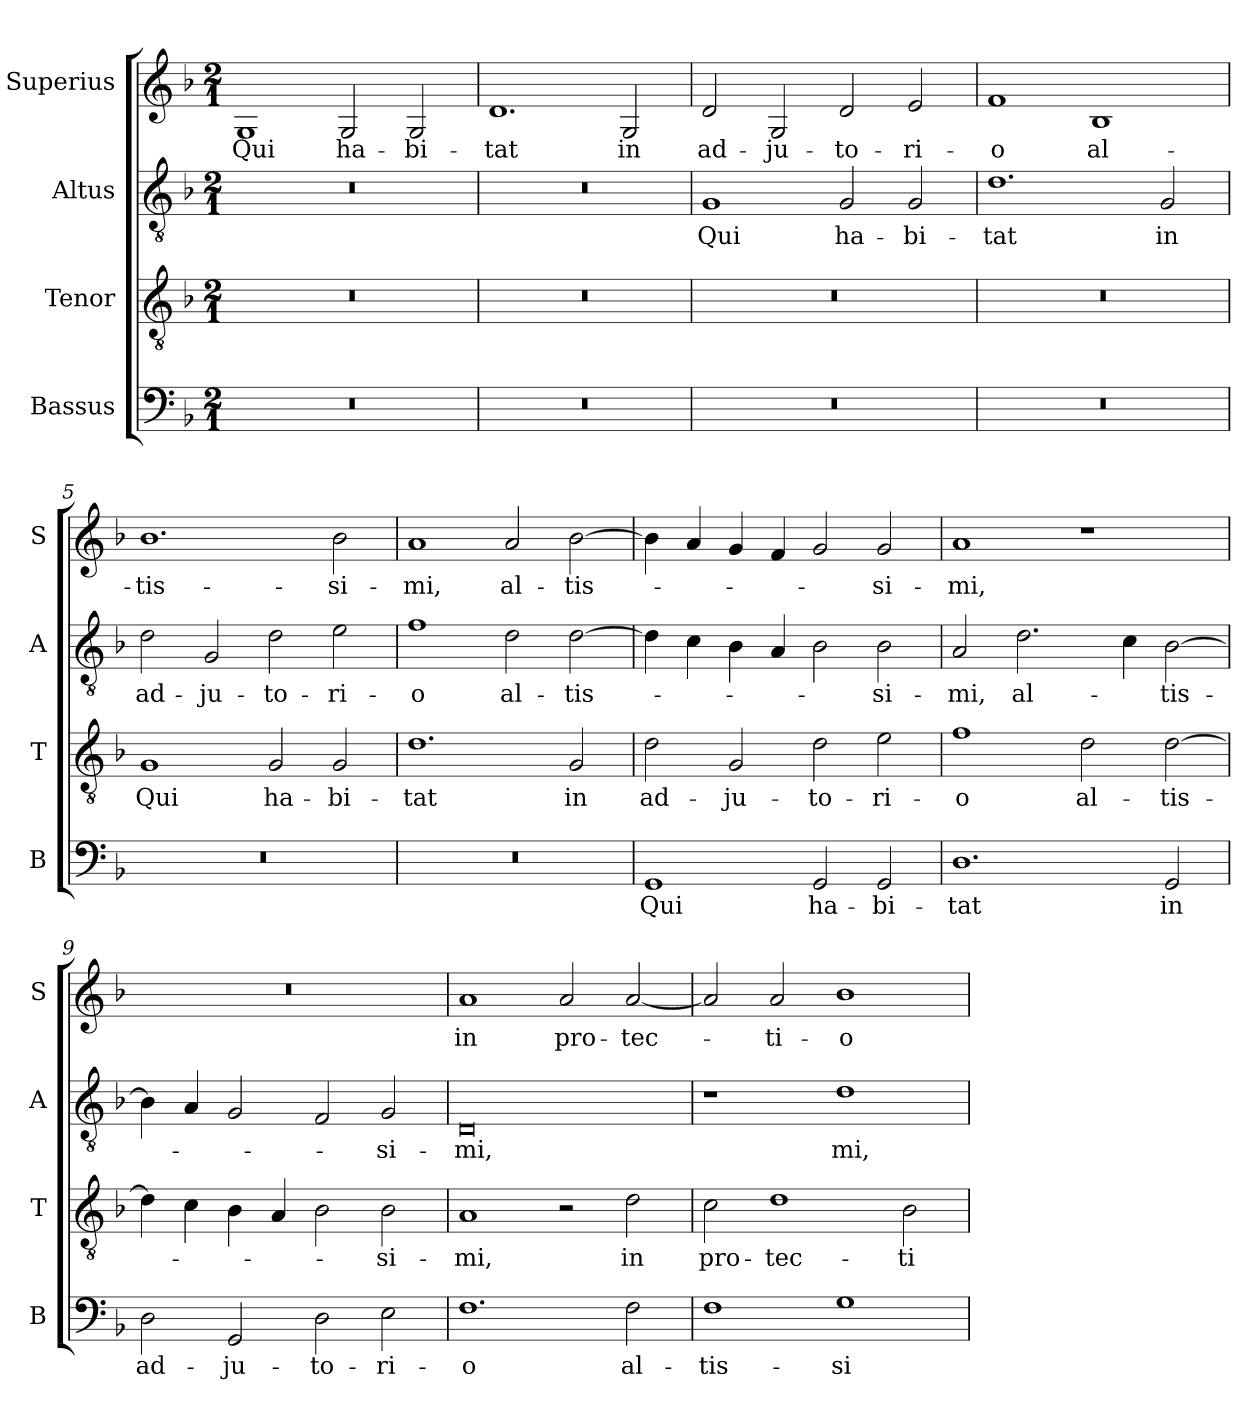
**kern	**text	**kern	**text	**kern	**text	**kern	**text
*part4	*part4	*part3	*part3	*part2	*part2	*part1	*part1
*staff4	*staff4	*staff3	*staff3	*staff2	*staff2	*staff1	*staff1
*I"Bassus	*	*I"Tenor	*	*I"Altus	*	*I"Superius	*
*I'B	*	*I'T	*	*I'A	*	*I'S	*
*clefF4	*	*clefGv2	*	*clefGv2	*	*clefG2	*
*k[b-]	*	*k[b-]	*	*k[b-]	*	*k[b-]	*
*M2/1	*	*M2/1	*	*M2/1	*	*M2/1	*
=1	=1	=1	=1	=1	=1	=1	=1
0r	.	0r	.	0r	.	1G	Qui
.	.	.	.	.	.	2G/	ha-
.	.	.	.	.	.	2G/	-bi-
=2	=2	=2	=2	=2	=2	=2	=2
0r	.	0r	.	0r	.	1.d	-tat
.	.	.	.	.	.	2G/	in
=3	=3	=3	=3	=3	=3	=3	=3
0r	.	0r	.	1G	Qui	2d/	ad-
.	.	.	.	.	.	2G/	-ju-
.	.	.	.	2G/	ha-	2d/	-to-
.	.	.	.	2G/	-bi-	2e/	-ri-
=4	=4	=4	=4	=4	=4	=4	=4
0r	.	0r	.	1.d	-tat	1f	-o
.	.	.	.	.	.	1B-	al-
.	.	.	.	2G/	in	.	.
=5	=5	=5	=5	=5	=5	=5	=5
0r	.	1G	Qui	2d\	ad-	1.b-	-tis-
.	.	.	.	2G/	-ju-	.	.
.	.	2G/	ha-	2d\	-to-	.	.
.	.	2G/	-bi-	2e\	-ri-	2b-\	-si-
=6	=6	=6	=6	=6	=6	=6	=6
0r	.	1.d	-tat	1f	-o	1a	-mi,
.	.	.	.	2d\	al-	2a/	al-
.	.	2G/	in	[2d\	-tis-	[2b-\	-tis-
=7	=7	=7	=7	=7	=7	=7	=7
1GG	Qui	2d\	ad-	4d\]	.	4b-\]	.
.	.	.	.	4c\	.	4a/	.
.	.	2G/	-ju-	4B-\	.	4g/	.
.	.	.	.	4A/	.	4f/	.
2GG/	ha-	2d\	-to-	2B-\	.	2g/	.
2GG/	-bi-	2e\	-ri-	2B-\	-si-	2g/	-si-
=8	=8	=8	=8	=8	=8	=8	=8
1.D	-tat	1f	-o	2A/	-mi,	1a	-mi,
.	.	.	.	2.d\	al-	.	.
.	.	2d\	al-	.	.	1r	.
.	.	.	.	4c\	.	.	.
2GG/	in	[2d\	-tis-	[2B-\	-tis-	.	.
=9	=9	=9	=9	=9	=9	=9	=9
2D\	ad-	4d\]	.	4B-\]	.	0r	.
.	.	4c\	.	4A/	.	.	.
2GG/	-ju-	4B-\	.	2G/	.	.	.
.	.	4A/	.	.	.	.	.
2D\	-to-	2B-\	.	2F/	.	.	.
2E\	-ri-	2B-\	-si-	2G/	-si-	.	.
=10	=10	=10	=10	=10	=10	=10	=10
1.F	-o	1A	-mi,	0D	-mi,	1a	in
.	.	2r	.	.	.	2a/	pro-
2F\	al-	2d\	in	.	.	[2a/	-tec-
=11	=11	=11	=11	=11	=11	=11	=11
1F	-tis-	2c\	pro-	1r	.	2a/]	.
.	.	1d	-tec-	.	.	2a/	-ti-
1G	-si-	.	.	1d	-mi,	1b-	-o-
.	.	2B-\	-ti-	.	.	.	.
=	=	=	=	=	=	=	=
*-	*-	*-	*-	*-	*-	*-	*-
